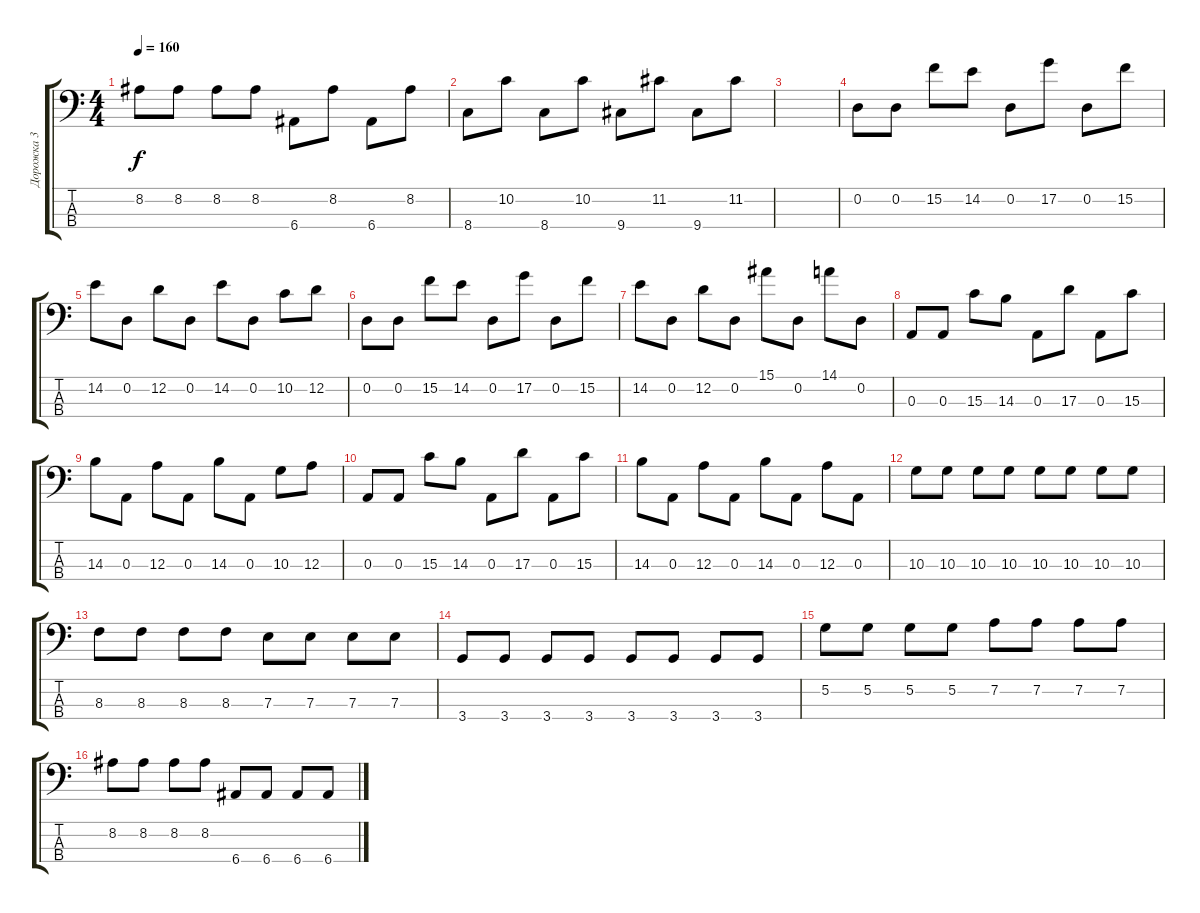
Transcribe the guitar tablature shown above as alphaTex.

\track ("Дорожка 3" "Дорожка 3") {instrument electricbassfinger}
\staff {score tabs}
\tuning (G2 D2 A1 E1) {hide}
\ts (4 4)
\tempo 160
\clef f4
\ks c
8.2.8{dy f} 8.2.8 8.2.8 8.2.8 6.4.8 8.2.8 6.4.8 8.2.8 |
8.4.8 10.2.8 8.4.8 10.2.8 9.4.8 11.2.8 9.4.8 11.2.8 |
|
0.2.8 0.2.8 15.2.8 14.2.8 0.2.8 17.2.8 0.2.8 15.2.8 |
14.2.8 0.2.8 12.2.8 0.2.8 14.2.8 0.2.8 10.2.8 12.2.8 |
0.2.8 0.2.8 15.2.8 14.2.8 0.2.8 17.2.8 0.2.8 15.2.8 |
14.2.8 0.2.8 12.2.8 0.2.8 15.1.8 0.2.8 14.1.8 0.2.8 |
0.3.8 0.3.8 15.3.8 14.3.8 0.3.8 17.3.8 0.3.8 15.3.8 |
14.3.8 0.3.8 12.3.8 0.3.8 14.3.8 0.3.8 10.3.8 12.3.8 |
0.3.8 0.3.8 15.3.8 14.3.8 0.3.8 17.3.8 0.3.8 15.3.8 |
14.3.8 0.3.8 12.3.8 0.3.8 14.3.8 0.3.8 12.3.8 0.3.8 |
10.3.8 10.3.8 10.3.8 10.3.8 10.3.8 10.3.8 10.3.8 10.3.8 |
8.3.8 8.3.8 8.3.8 8.3.8 7.3.8 7.3.8 7.3.8 7.3.8 |
3.4.8 3.4.8 3.4.8 3.4.8 3.4.8 3.4.8 3.4.8 3.4.8 |
5.2.8 5.2.8 5.2.8 5.2.8 7.2.8 7.2.8 7.2.8 7.2.8 |
8.2.8 8.2.8 8.2.8 8.2.8 6.4.8 6.4.8 6.4.8 6.4.8
